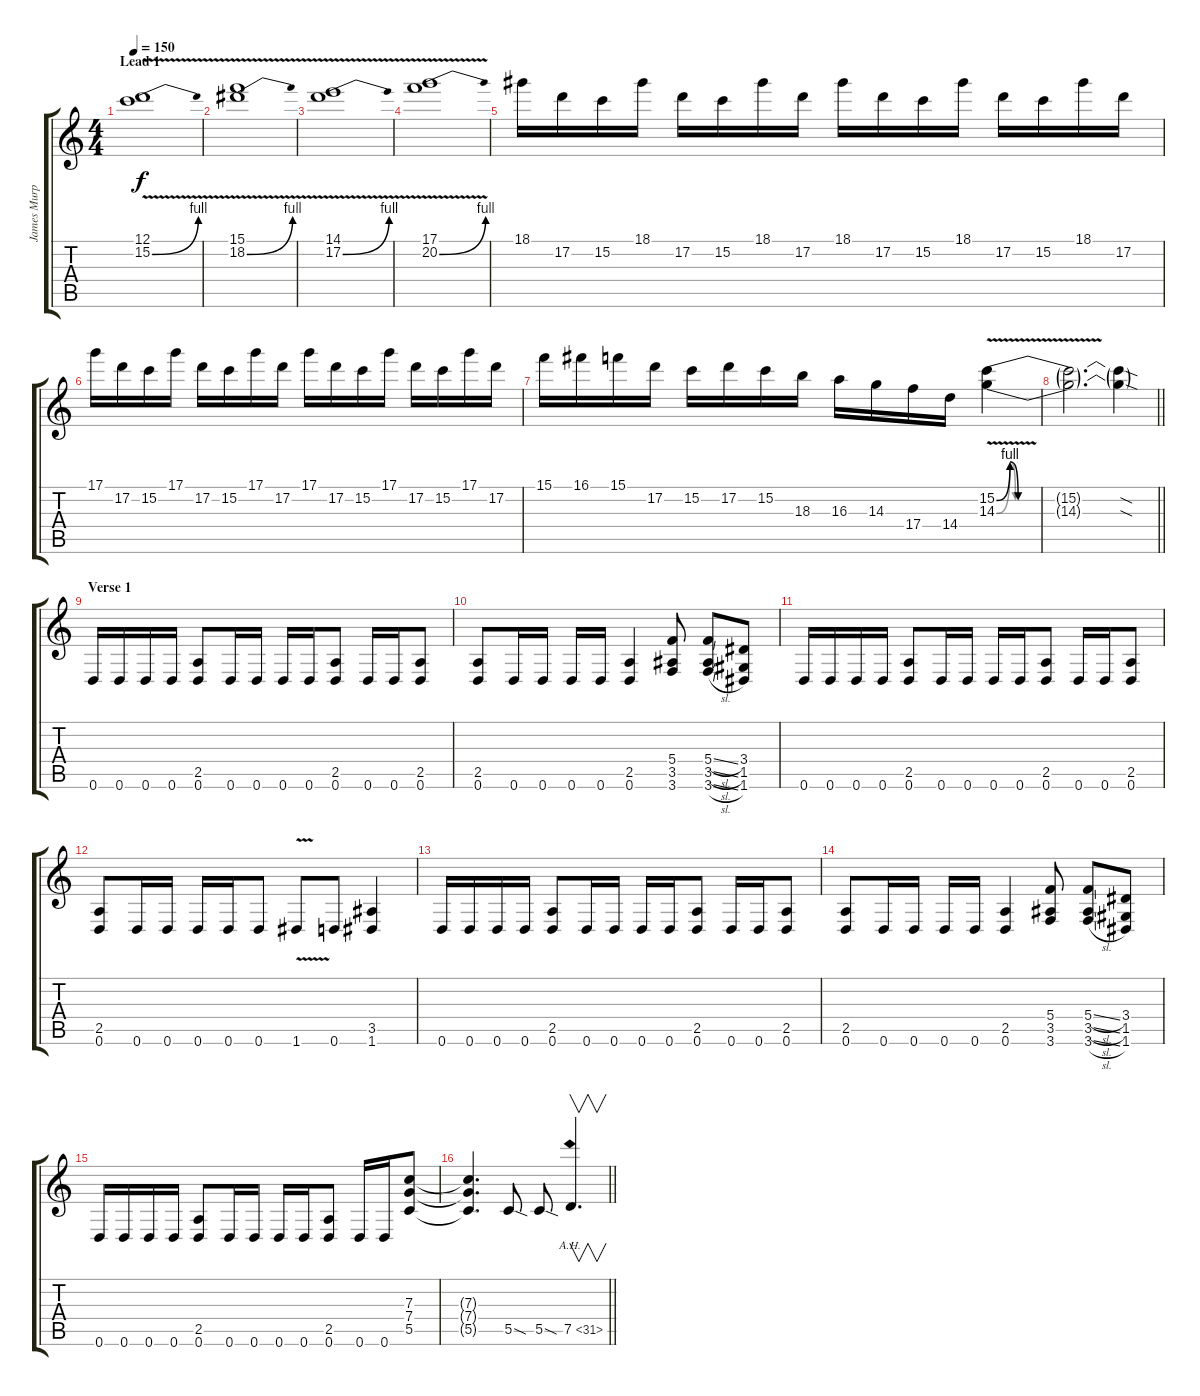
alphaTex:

\track ("James Murphy" "James Murp") {instrument distortionguitar}
\staff {score tabs}
\tuning (D4 A3 F3 C3 G2 D2) {hide}
\ts (4 4)
\section ("" "Lead 1")
\tempo 150
\clef g2
\ks c
(12.1 15.2{be (bend 0 0 60 4) v}).1{dy f} |
(15.1 18.2{be (bend 0 0 60 4) v}).1 |
(14.1 17.2{be (bend 0 0 60 4) v}).1 |
(17.1 20.2{be (bend 0 0 60 4) v}).1 |
18.1.16 17.2.16 15.2.16 18.1.16 17.2.16 15.2.16 18.1.16 17.2.16 18.1.16 17.2.16 15.2.16 18.1.16 17.2.16 15.2.16 18.1.16 17.2.16 |
17.1.16 17.2.16 15.2.16 17.1.16 17.2.16 15.2.16 17.1.16 17.2.16 17.1.16 17.2.16 15.2.16 17.1.16 17.2.16 15.2.16 17.1.16 17.2.16 |
15.1.16 16.1.16 15.1.16 17.2.16 15.2.16 17.2.16 15.2.16 18.3.16 16.3.16 14.3.16 17.4.16 14.4.16 (15.2{be (custom 0 0 5 4 8 0 30 0 60 0) v} 14.3{be (custom 0 0 5 4 7 0 30 0 60 0) v}).4 |
\barLineRight lightlight
(15.2{t} 14.3{t}).2{d} (15.2{sod t} 14.3{sod t}).4 |
\section ("" "Verse 1")
0.6.16 0.6.16 0.6.16 0.6.16 (2.5 0.6).8 0.6.16 0.6.16 0.6.16 0.6.16 (2.5 0.6).8 0.6.16 0.6.16 (2.5 0.6).8 |
(2.5 0.6).8 0.6.16 0.6.16 0.6.16 0.6.16 (2.5 0.6).4 (5.4 3.5 3.6).8 (5.4{sl} 3.5{sl} 3.6{sl}).8 (3.4 1.5 1.6).8 |
0.6.16 0.6.16 0.6.16 0.6.16 (2.5 0.6).8 0.6.16 0.6.16 0.6.16 0.6.16 (2.5 0.6).8 0.6.16 0.6.16 (2.5 0.6).8 |
(2.5 0.6).8 0.6.16 0.6.16 0.6.16 0.6.16 0.6.8 1.6{v}.8 0.6.8 (3.5 1.6).4 |
0.6.16 0.6.16 0.6.16 0.6.16 (2.5 0.6).8 0.6.16 0.6.16 0.6.16 0.6.16 (2.5 0.6).8 0.6.16 0.6.16 (2.5 0.6).8 |
(2.5 0.6).8 0.6.16 0.6.16 0.6.16 0.6.16 (2.5 0.6).4 (5.4 3.5 3.6).8 (5.4{sl} 3.5{sl} 3.6{sl}).8 (3.4 1.5 1.6).8 |
0.6.16 0.6.16 0.6.16 0.6.16 (2.5 0.6).8 0.6.16 0.6.16 0.6.16 0.6.16 (2.5 0.6).8 0.6.16 0.6.16 (7.3 7.4 5.5).8 |
\barLineRight lightlight
(7.3{t} 7.4{t} 5.5{t}).4{d} 5.5{sod}.8 5.5{sod}.8 7.5{ah 24}.4{v d}
